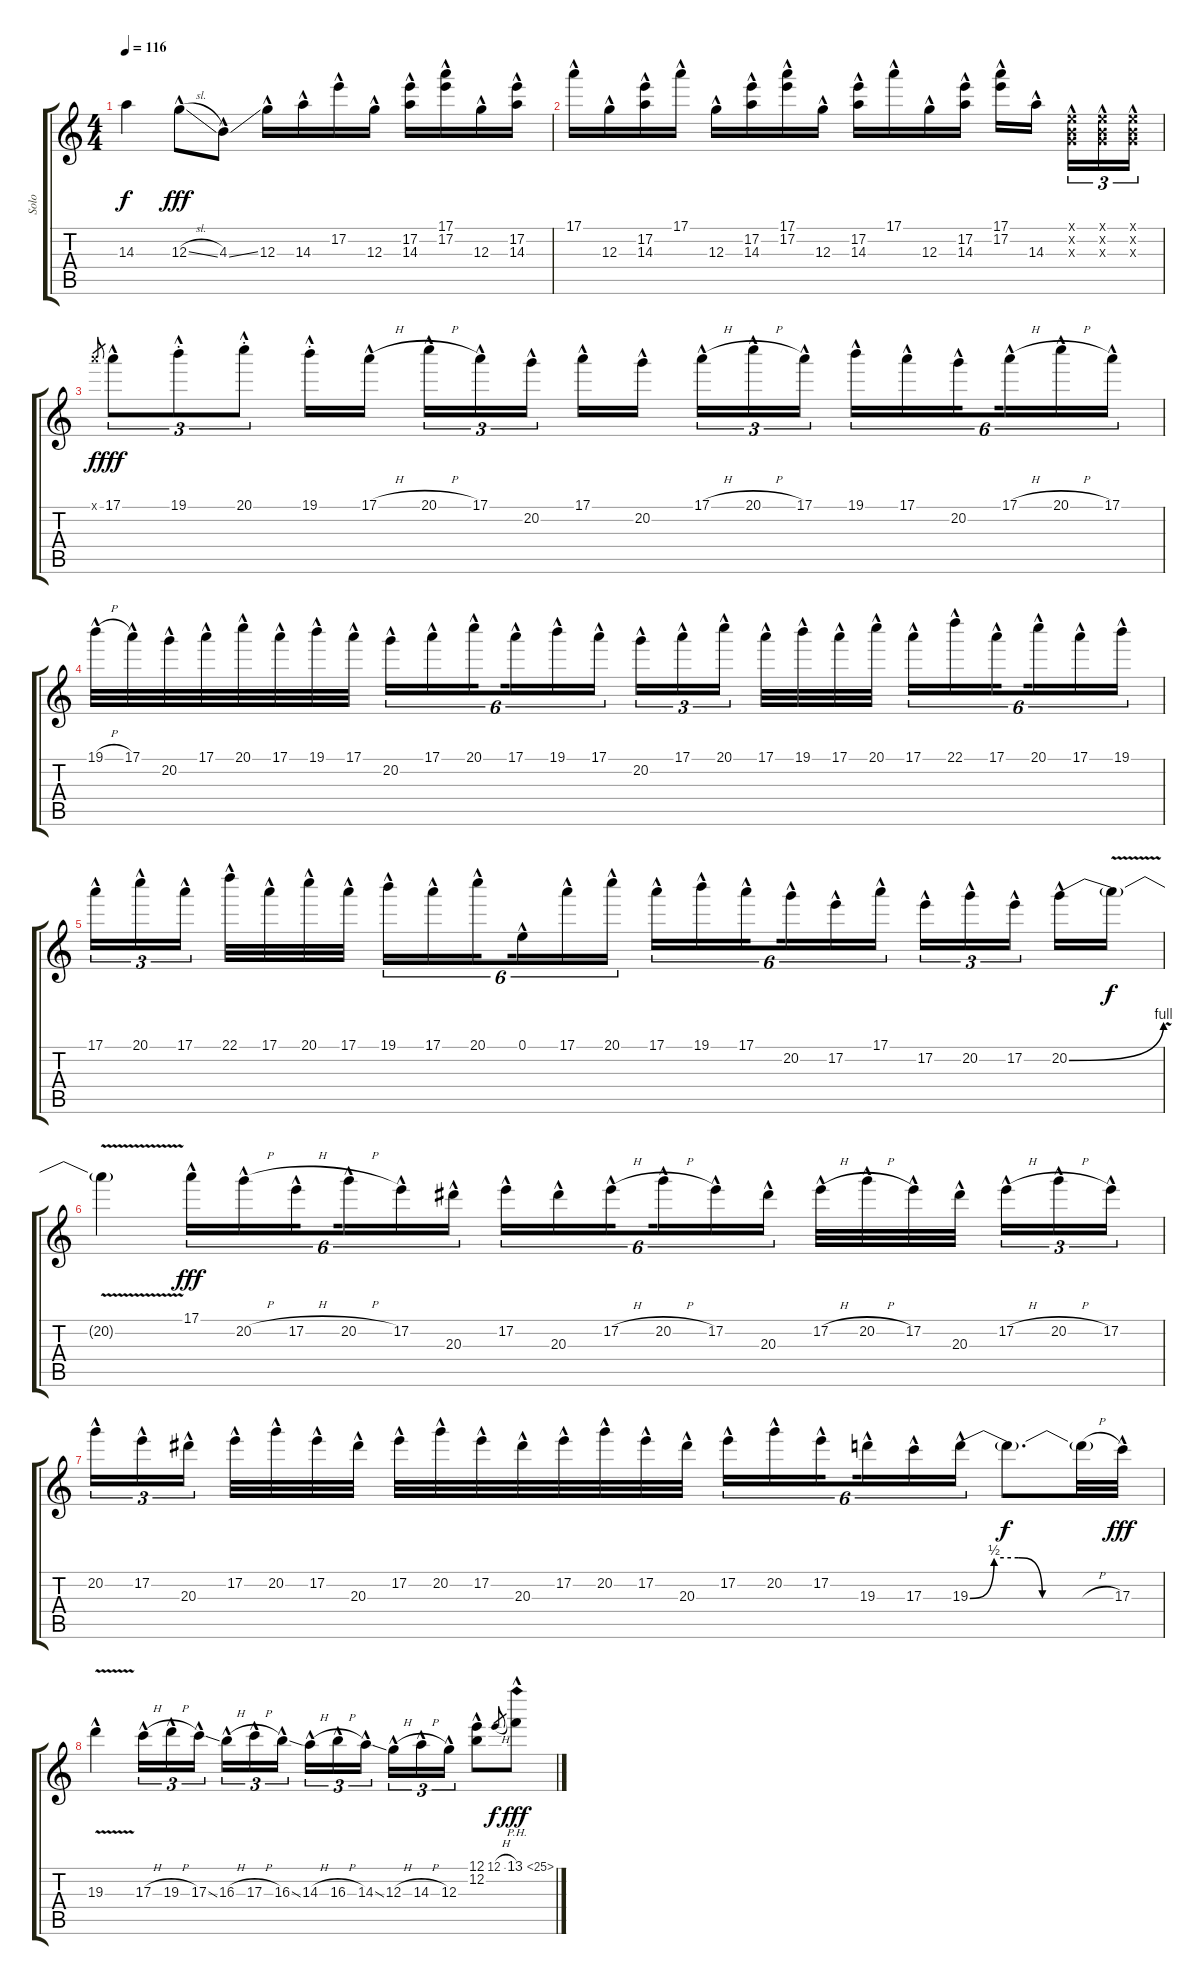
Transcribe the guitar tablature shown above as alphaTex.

\track ("Solo" "Solo") {instrument distortionguitar}
\staff {score tabs}
\tuning (E4 B3 G3 D3 A2 E2) {hide}
\ts (4 4)
\tempo 116
\clef g2
\ks c
14.3{t}.4{dy f} 12.3{sl hac}.8{dy fff} 4.3{ss hac}.8 12.3{hac}.16 14.3{hac}.16 17.2{hac}.16 12.3{hac}.16 (17.2{hac} 14.3{hac}).16 (17.1{hac} 17.2{hac}).16 12.3{hac}.16 (17.2{hac} 14.3{hac}).16 |
17.1{hac}.16 12.3{hac}.16 (17.2{hac} 14.3{hac}).16 17.1{hac}.16 12.3{hac}.16 (17.2{hac} 14.3{hac}).16 (17.1{hac} 17.2{hac}).16 12.3{hac}.16 (17.2{hac} 14.3{hac}).16 17.1{hac}.16 12.3{hac}.16 (17.2{hac} 14.3{hac}).16 (17.1{hac} 17.2{hac}).16 14.3{hac}.16{beam splitsecondary} (0.1{hac x} 0.2{hac x} 0.3{hac x}).16{tu (3 2)} (0.1{hac x} 0.2{hac x} 0.3{hac x}).16{tu (3 2)} (0.1{hac x} 0.2{hac x} 0.3{hac x}).16{tu (3 2)} |
17.1{x}.8{gr dy f} 17.1{hac}.8{tu (3 2) dy fff} 19.1{hac st}.8{tu (3 2)} 20.1{hac st}.8{tu (3 2)} 19.1{hac st}.16 17.1{h hac}.16{beam splitsecondary} 20.1{h hac}.16{tu (3 2)} 17.1{hac}.16{tu (3 2)} 20.2{hac}.16{tu (3 2)} 17.1{hac}.16 20.2{hac}.16{beam splitsecondary} 17.1{h hac}.16{tu (3 2)} 20.1{h hac}.16{tu (3 2)} 17.1{hac}.16{tu (3 2)} 19.1{hac}.16{tu (6 4)} 17.1{hac}.16{tu (6 4)} 20.2{hac}.16{tu (6 4) beam splitsecondary} 17.1{h hac}.16{tu (6 4)} 20.1{h hac}.16{tu (6 4)} 17.1{hac}.16{tu (6 4)} |
19.1{h hac}.32 17.1{hac}.32 20.2{hac}.32 17.1{hac}.32 20.1{hac}.32 17.1{hac}.32 19.1{hac}.32 17.1{hac}.32 20.2{hac}.16{tu (6 4)} 17.1{hac}.16{tu (6 4)} 20.1{hac}.16{tu (6 4) beam splitsecondary} 17.1{hac}.16{tu (6 4)} 19.1{hac}.16{tu (6 4)} 17.1{hac}.16{tu (6 4)} 20.2{hac}.16{tu (3 2)} 17.1{hac}.16{tu (3 2)} 20.1{hac}.16{tu (3 2) beam splitsecondary} 17.1{hac}.32 19.1{hac}.32 17.1{hac}.32 20.1{hac}.32 17.1{hac}.16{tu (6 4)} 22.1{hac}.16{tu (6 4)} 17.1{hac}.16{tu (6 4) beam splitsecondary} 20.1{hac}.16{tu (6 4)} 17.1{hac}.16{tu (6 4)} 19.1{hac}.16{tu (6 4)} |
17.1{hac}.16{tu (3 2)} 20.1{hac}.16{tu (3 2)} 17.1{hac}.16{tu (3 2) beam splitsecondary} 22.1{hac}.32 17.1{hac}.32 20.1{hac}.32 17.1{hac}.32 19.1{hac}.16{tu (6 4)} 17.1{hac}.16{tu (6 4)} 20.1{hac}.16{tu (6 4) beam splitsecondary} 0.1{hac}.16{tu (6 4)} 17.1{hac}.16{tu (6 4)} 20.1{hac}.16{tu (6 4)} 17.1{hac}.16{tu (6 4)} 19.1{hac}.16{tu (6 4)} 17.1{hac}.16{tu (6 4) beam splitsecondary} 20.2{hac}.16{tu (6 4)} 17.2{hac}.16{tu (6 4)} 17.1{hac}.16{tu (6 4)} 17.2{hac}.16{tu (3 2)} 20.2{hac}.16{tu (3 2)} 17.2{hac}.16{tu (3 2) beam splitsecondary} 20.2{be (bend 0 0 60 4) hac}.16 20.2{v t}.16{dy f} |
20.2{t}.4 17.1{hac}.16{tu (6 4) dy fff} 20.2{h hac}.16{tu (6 4)} 17.2{h hac}.16{tu (6 4) beam splitsecondary} 20.2{h hac}.16{tu (6 4)} 17.2{hac}.16{tu (6 4)} 20.3{hac}.16{tu (6 4)} 17.2{hac}.16{tu (6 4)} 20.3{hac}.16{tu (6 4)} 17.2{h hac}.16{tu (6 4) beam splitsecondary} 20.2{h hac}.16{tu (6 4)} 17.2{hac}.16{tu (6 4)} 20.3{hac}.16{tu (6 4)} 17.2{h hac}.32 20.2{h hac}.32 17.2{hac}.32 20.3{hac}.32{beam splitsecondary} 17.2{h hac}.16{tu (3 2)} 20.2{h hac}.16{tu (3 2)} 17.2{hac}.16{tu (3 2)} |
20.2{hac}.16{tu (3 2)} 17.2{hac}.16{tu (3 2)} 20.3{hac}.16{tu (3 2) beam splitsecondary} 17.2{hac}.32 20.2{hac}.32 17.2{hac}.32 20.3{hac}.32 17.2{hac}.32 20.2{hac}.32 17.2{hac}.32 20.3{hac}.32 17.2{hac}.32 20.2{hac}.32 17.2{hac}.32 20.3{hac}.32 17.2{hac}.16{tu (6 4)} 20.2{hac}.16{tu (6 4)} 17.2{hac}.16{tu (6 4) beam splitsecondary} 19.3{hac}.16{tu (6 4)} 17.3{hac}.16{tu (6 4)} 19.3{be (custom 0 0 10 2 20 2 30 0 60 0) hac}.16{tu (6 4)} 19.3{t}.8{d dy f} 19.3{h t}.32 17.3{hac}.32{dy fff} |
19.3{v hac}.4 17.3{h hac}.16{tu (3 2)} 19.3{h hac}.16{tu (3 2)} 17.3{ss hac}.16{tu (3 2) beam splitsecondary} 16.3{h hac}.16{tu (3 2)} 17.3{h hac}.16{tu (3 2)} 16.3{ss hac}.16{tu (3 2)} 14.3{h hac}.16{tu (3 2)} 16.3{h hac}.16{tu (3 2)} 14.3{ss hac}.16{tu (3 2) beam splitsecondary} 12.3{h hac}.16{tu (3 2)} 14.3{h hac}.16{tu (3 2)} 12.3{hac}.16{tu (3 2)} (12.1{hac} 12.2{hac}).8 12.1{h}.8{gr dy f} 13.1{ph 12 hac}.8{dy fff}
